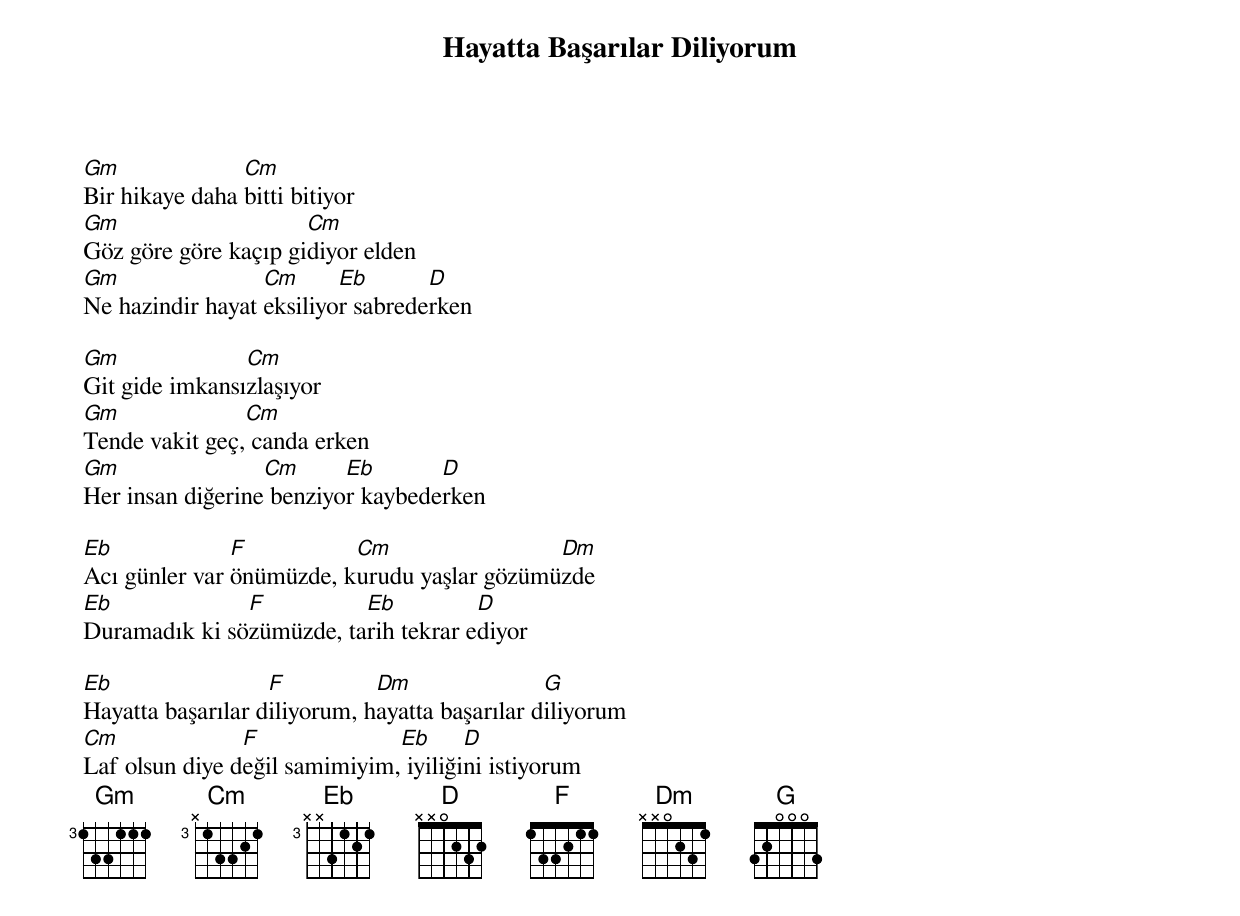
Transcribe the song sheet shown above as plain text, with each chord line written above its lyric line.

{title: Hayatta Başarılar Diliyorum}
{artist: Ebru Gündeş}

Gm              Cm
Bir hikaye daha bitti bitiyor
Gm                    Cm
Göz göre göre kaçıp gidiyor elden
Gm                Cm      Eb       D
Ne hazindir hayat eksiliyor sabrederken

Gm              Cm
Git gide imkansızlaşıyor
Gm              Cm
Tende vakit geç, canda erken
Gm                Cm      Eb       D
Her insan diğerine benziyor kaybederken

Eb             F          Cm                 Dm
Acı günler var önümüzde, kurudu yaşlar gözümüzde
Eb             F          Eb          D
Duramadık ki sözümüzde, tarih tekrar ediyor

Eb                 F          Dm                G
Hayatta başarılar diliyorum, hayatta başarılar diliyorum
Cm              F              Eb      D
Laf olsun diye değil samimiyim, iyiliğini istiyorum
